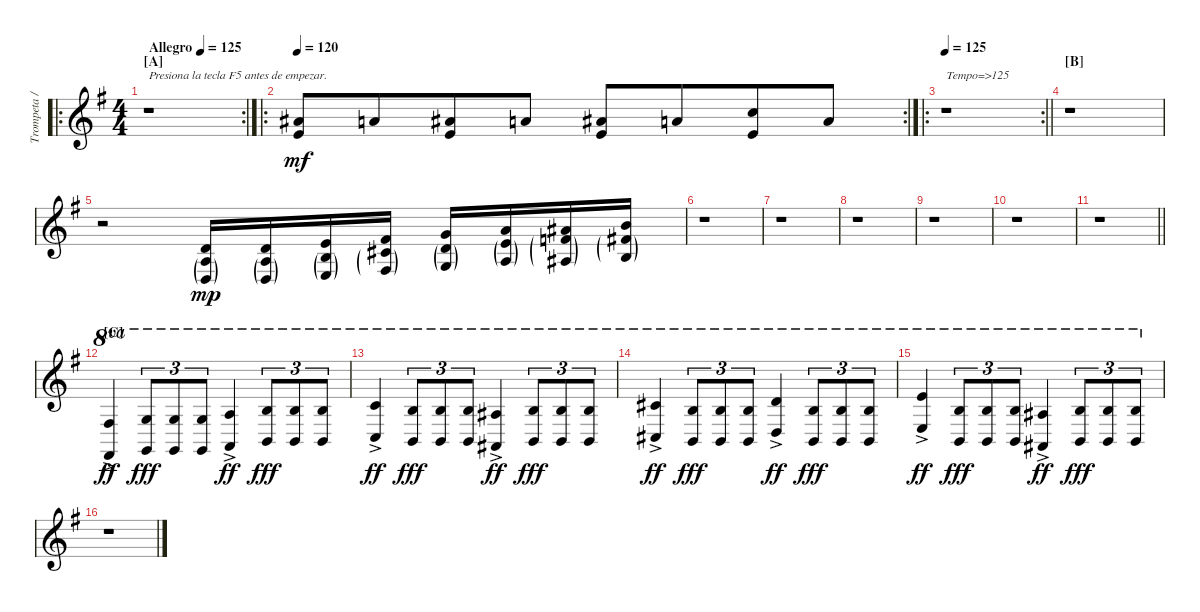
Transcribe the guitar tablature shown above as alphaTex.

\track ("Trompeta / Trombón" "Trompeta /") {instrument trumpet}
\staff {score}
\tuning (E4 B3 G3 D3 A2 E2) {hide}
\ro
\rc 2
\ts (4 4)
\section ("" "[A]")
\tempo (125 "Allegro")
\clef g2
\ks g
r.1{txt "Presiona la tecla F5 antes de empezar." dy mf instrument trumpet} |
\ro
\rc 2
\tempo 120
(11.2 9.3).8{volume 13 instrument trombone} 10.2.8{beam merge} (11.2 9.3).8 10.2.8 (11.2 9.3).8 10.2.8{beam merge} (13.2 9.3).8 10.2.8 |
\ro
\rc 2
\tempo 125
\barLineRight lightlight
r.1{txt "Tempo=>125"} |
\section ("" "[B]")
r.1 |
r.2 (3.2 2.3{g} 0.4{g}).16{dy mp} (3.2 2.3{g} 0.4{g}).16 (5.2 4.3{g} 2.4{g}).16 (7.2 6.3{g} 4.4{g}).16 (3.1 3.2{g} 0.3{g}).16 (5.1 5.2{g} 2.3{g}).16 (6.1 6.2{g} 3.3{g}).16 (7.1 7.2{g} 4.3{g}).16 |
r.1 |
r.1 |
r.1 |
r.1 |
r.1 |
\barLineRight lightlight
r.1 |
\section ("" "[C]")
(11.3{ac} 4.4{ac}).4{ot 8va dy ff volume 13 instrument trumpet} (12.3 5.4).8{tu (3 2) ot 8va dy fff} (12.3 5.4).8{tu (3 2) ot 8va} (12.3 5.4).8{tu (3 2) ot 8va} (14.3{ac} 7.4{ac}).4{ot 8va dy ff} (16.3 9.4).8{tu (3 2) ot 8va dy fff} (16.3 9.4).8{tu (3 2) ot 8va} (16.3 9.4).8{tu (3 2) ot 8va} |
(17.3{ac} 10.4{ac}).4{ot 8va dy ff} (16.3 9.4).8{tu (3 2) ot 8va dy fff} (16.3 9.4).8{tu (3 2) ot 8va} (16.3 9.4).8{tu (3 2) ot 8va} (15.3{ac} 8.4{ac}).4{ot 8va dy ff} (16.3 9.4).8{tu (3 2) ot 8va dy fff} (16.3 9.4).8{tu (3 2) ot 8va} (16.3 9.4).8{tu (3 2) ot 8va} |
(18.3{ac} 11.4{ac}).4{ot 8va dy ff} (16.3 9.4).8{tu (3 2) ot 8va dy fff} (16.3 9.4).8{tu (3 2) ot 8va} (16.3 9.4).8{tu (3 2) ot 8va} (19.3{ac} 12.4{ac}).4{ot 8va dy ff} (16.3 9.4).8{tu (3 2) ot 8va dy fff} (16.3 9.4).8{tu (3 2) ot 8va} (16.3 9.4).8{tu (3 2) ot 8va} |
(21.3{ac} 14.4{ac}).4{ot 8va dy ff} (16.3 9.4).8{tu (3 2) ot 8va dy fff} (16.3 9.4).8{tu (3 2) ot 8va} (16.3 9.4).8{tu (3 2) ot 8va} (15.3{ac} 8.4{ac}).4{ot 8va dy ff} (16.3 9.4).8{tu (3 2) ot 8va dy fff} (16.3 9.4).8{tu (3 2) ot 8va} (16.3 9.4).8{tu (3 2) ot 8va} |
r.1
